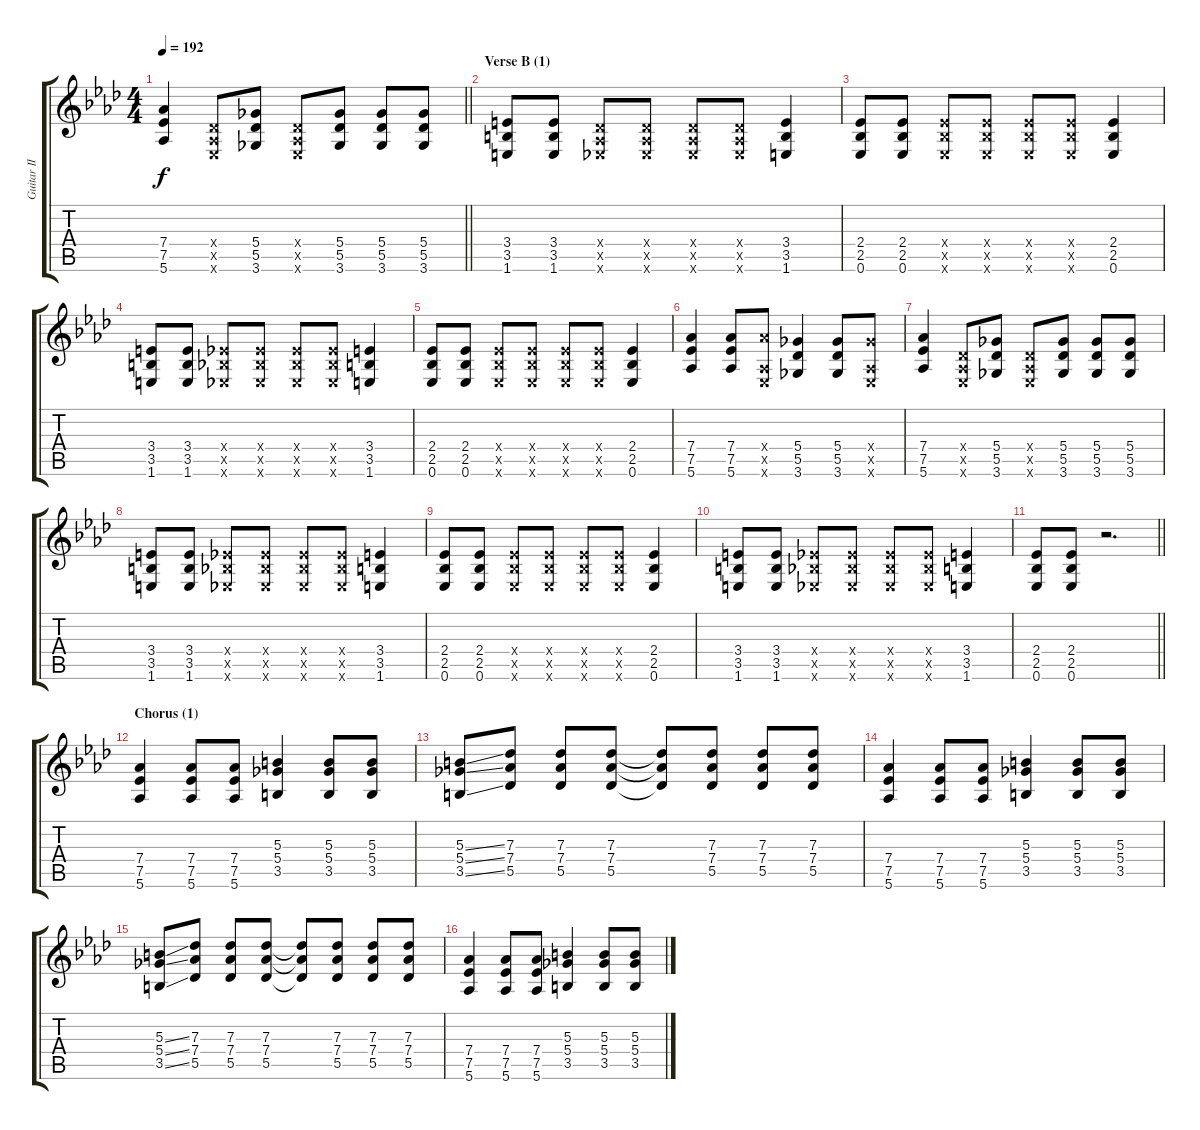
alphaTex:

\track ("Guitar II" "Guitar II") {instrument distortionguitar}
\staff {score tabs}
\tuning (Eb4 Bb3 Gb3 Db3 Ab2 Eb2) {hide}
\ts (4 4)
\tempo 192
\clef g2
\barLineRight lightlight
\ks ab
(7.4 7.5 5.6).4{dy f} (0.4{x} 0.5{x} 0.6{x}).8 (5.4 5.5 3.6).8 (0.4{x} 0.5{x} 0.6{x}).8 (5.4 5.5 3.6).8 (5.4 5.5 3.6).8 (5.4 5.5 3.6).8 |
\section ("" "Verse B (1)")
(3.4 3.5 1.6).8 (3.4 3.5 1.6).8 (0.4{x} 0.5{x} 0.6{x}).8 (0.4{x} 0.5{x} 0.6{x}).8 (0.4{x} 0.5{x} 0.6{x}).8 (0.4{x} 0.5{x} 0.6{x}).8 (3.4 3.5 1.6).4 |
(2.4 2.5 0.6).8 (2.4 2.5 0.6).8 (2.4{x} 2.5{x} 0.6{x}).8 (2.4{x} 2.5{x} 0.6{x}).8 (2.4{x} 2.5{x} 0.6{x}).8 (2.4{x} 2.5{x} 0.6{x}).8 (2.4 2.5 0.6).4 |
(3.4 3.5 1.6).8 (3.4 3.5 1.6).8 (2.4{x} 2.5{x} 0.6{x}).8 (2.4{x} 2.5{x} 0.6{x}).8 (2.4{x} 2.5{x} 0.6{x}).8 (2.4{x} 2.5{x} 0.6{x}).8 (3.4 3.5 1.6).4 |
(2.4 2.5 0.6).8 (2.4 2.5 0.6).8 (2.4{x} 2.5{x} 0.6{x}).8 (2.4{x} 2.5{x} 0.6{x}).8 (2.4{x} 2.5{x} 0.6{x}).8 (2.4{x} 2.5{x} 0.6{x}).8 (2.4 2.5 0.6).4 |
(7.4 7.5 5.6).4 (7.4 7.5 5.6).8 (7.4{x} 0.5{x} 0.6{x}).8 (5.4 5.5 3.6).4 (5.4 5.5 3.6).8 (5.4{x} 0.5{x} 0.6{x}).8 |
(7.4 7.5 5.6).4 (0.4{x} 0.5{x} 0.6{x}).8 (5.4 5.5 3.6).8 (0.4{x} 0.5{x} 0.6{x}).8 (5.4 5.5 3.6).8 (5.4 5.5 3.6).8 (5.4 5.5 3.6).8 |
(3.4 3.5 1.6).8 (3.4 3.5 1.6).8 (2.4{x} 2.5{x} 0.6{x}).8 (2.4{x} 2.5{x} 0.6{x}).8 (2.4{x} 2.5{x} 0.6{x}).8 (2.4{x} 2.5{x} 0.6{x}).8 (3.4 3.5 1.6).4 |
(2.4 2.5 0.6).8 (2.4 2.5 0.6).8 (2.4{x} 2.5{x} 0.6{x}).8 (2.4{x} 2.5{x} 0.6{x}).8 (2.4{x} 2.5{x} 0.6{x}).8 (2.4{x} 2.5{x} 0.6{x}).8 (2.4 2.5 0.6).4 |
(3.4 3.5 1.6).8 (3.4 3.5 1.6).8 (2.4{x} 2.5{x} 0.6{x}).8 (2.4{x} 2.5{x} 0.6{x}).8 (2.4{x} 2.5{x} 0.6{x}).8 (2.4{x} 2.5{x} 0.6{x}).8 (3.4 3.5 1.6).4 |
\barLineRight lightlight
(2.4 2.5 0.6).8 (2.4 2.5 0.6).8 r.2{d} |
\section ("" "Chorus (1)")
(7.4 7.5 5.6).4 (7.4 7.5 5.6).8 (7.4 7.5 5.6).8 (5.3 5.4 3.5).4 (5.3 5.4 3.5).8 (5.3 5.4 3.5).8 |
(5.3{ss} 5.4{ss} 3.5{ss}).8 (7.3 7.4 5.5).8 (7.3 7.4 5.5).8 (7.3 7.4 5.5).8 (7.3{t} 7.4{t} 5.5{t}).8 (7.3 7.4 5.5).8 (7.3 7.4 5.5).8 (7.3 7.4 5.5).8 |
(7.4 7.5 5.6).4 (7.4 7.5 5.6).8 (7.4 7.5 5.6).8 (5.3 5.4 3.5).4 (5.3 5.4 3.5).8 (5.3 5.4 3.5).8 |
(5.3{ss} 5.4{ss} 3.5{ss}).8 (7.3 7.4 5.5).8 (7.3 7.4 5.5).8 (7.3 7.4 5.5).8 (7.3{t} 7.4{t} 5.5{t}).8 (7.3 7.4 5.5).8 (7.3 7.4 5.5).8 (7.3 7.4 5.5).8 |
(7.4 7.5 5.6).4 (7.4 7.5 5.6).8 (7.4 7.5 5.6).8 (5.3 5.4 3.5).4 (5.3 5.4 3.5).8 (5.3 5.4 3.5).8
